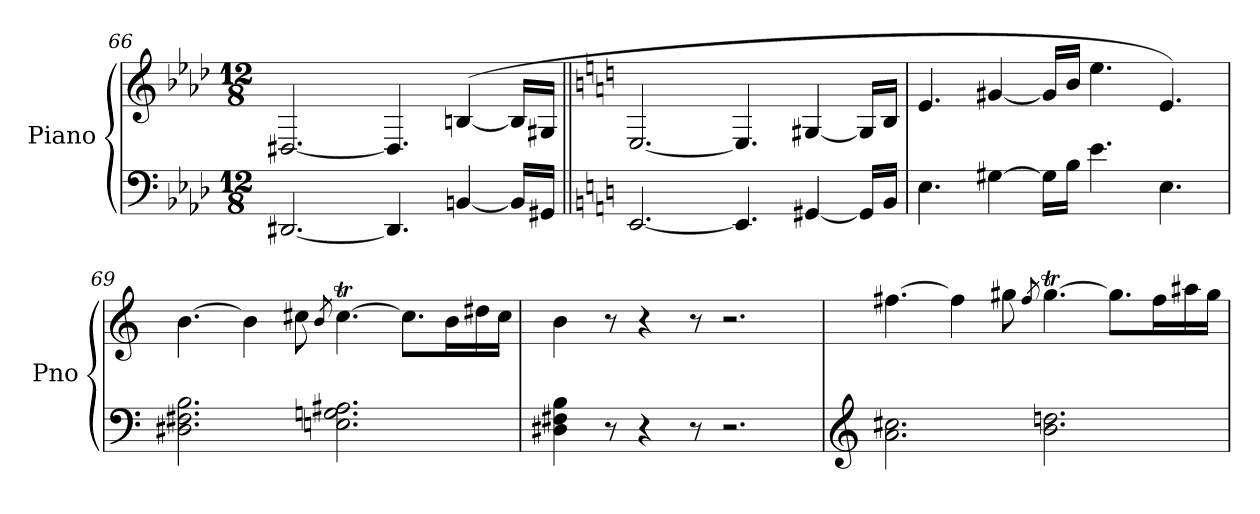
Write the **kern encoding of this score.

**kern	**kern
*part1	*part1
*staff2	*staff1
*I"Piano	*
*I'Pno	*
!!LO:LB:g=z
*clefF4	*clefG2
*k[b-e-a-d-]	*k[b-e-a-d-]
*A-:	*A-:
*M12/8	*M12/8
=66	=66
[2.DD#X/	[2.D#X/
4.DD#/]	4.D#/]
[4BBn/	(>[4Bn/
16BB/LL]	16B/LL]
16GG#X/JJ	16G#X/JJ
=67||	=67||
*k[]	*k[]
*C:	*C:
[2.EE/	[2.E/
4.EE/]	4.E/]
[4GG#X/	[4G#X/
16GG#/LL]	16G#/LL]
16BB/JJ	16B/JJ
=68	=68
4.E\	4.e/
[4G#X\	[4g#X/
16G#\LL]	16g#/LL]
16B\JJ	16b/JJ
4.e\	4.ee\
4.E\	4.e/)
!!LO:PB:g=z
=69	=69
2.D#X\ 2.F#X\ 2.B\	[4.b\
.	4b\]
.	8cc#X\
.	8qb/
2.En\ 2.Gn\ 2.A#X\	[4.cc#t\
.	8.cc#\L]
.	16b\L
.	16dd#X\
.	16cc#\JJ
=70	=70
4D#X\ 4F#X\ 4B\	4b\
8r	8r
4r	4r
8r	8r
2.r	2.r
=71	=71
*clefG2	*
2.a\ 2.cc#X\	[4.ff#X\
.	4ff#\]
.	8gg#X\
.	8qff#/
2.b\ 2.ddn\	[4.gg#t\
.	8.gg#\L]
.	16ff#\L
.	16aa#X\
.	16gg#\JJ
=	=
*-	*-
